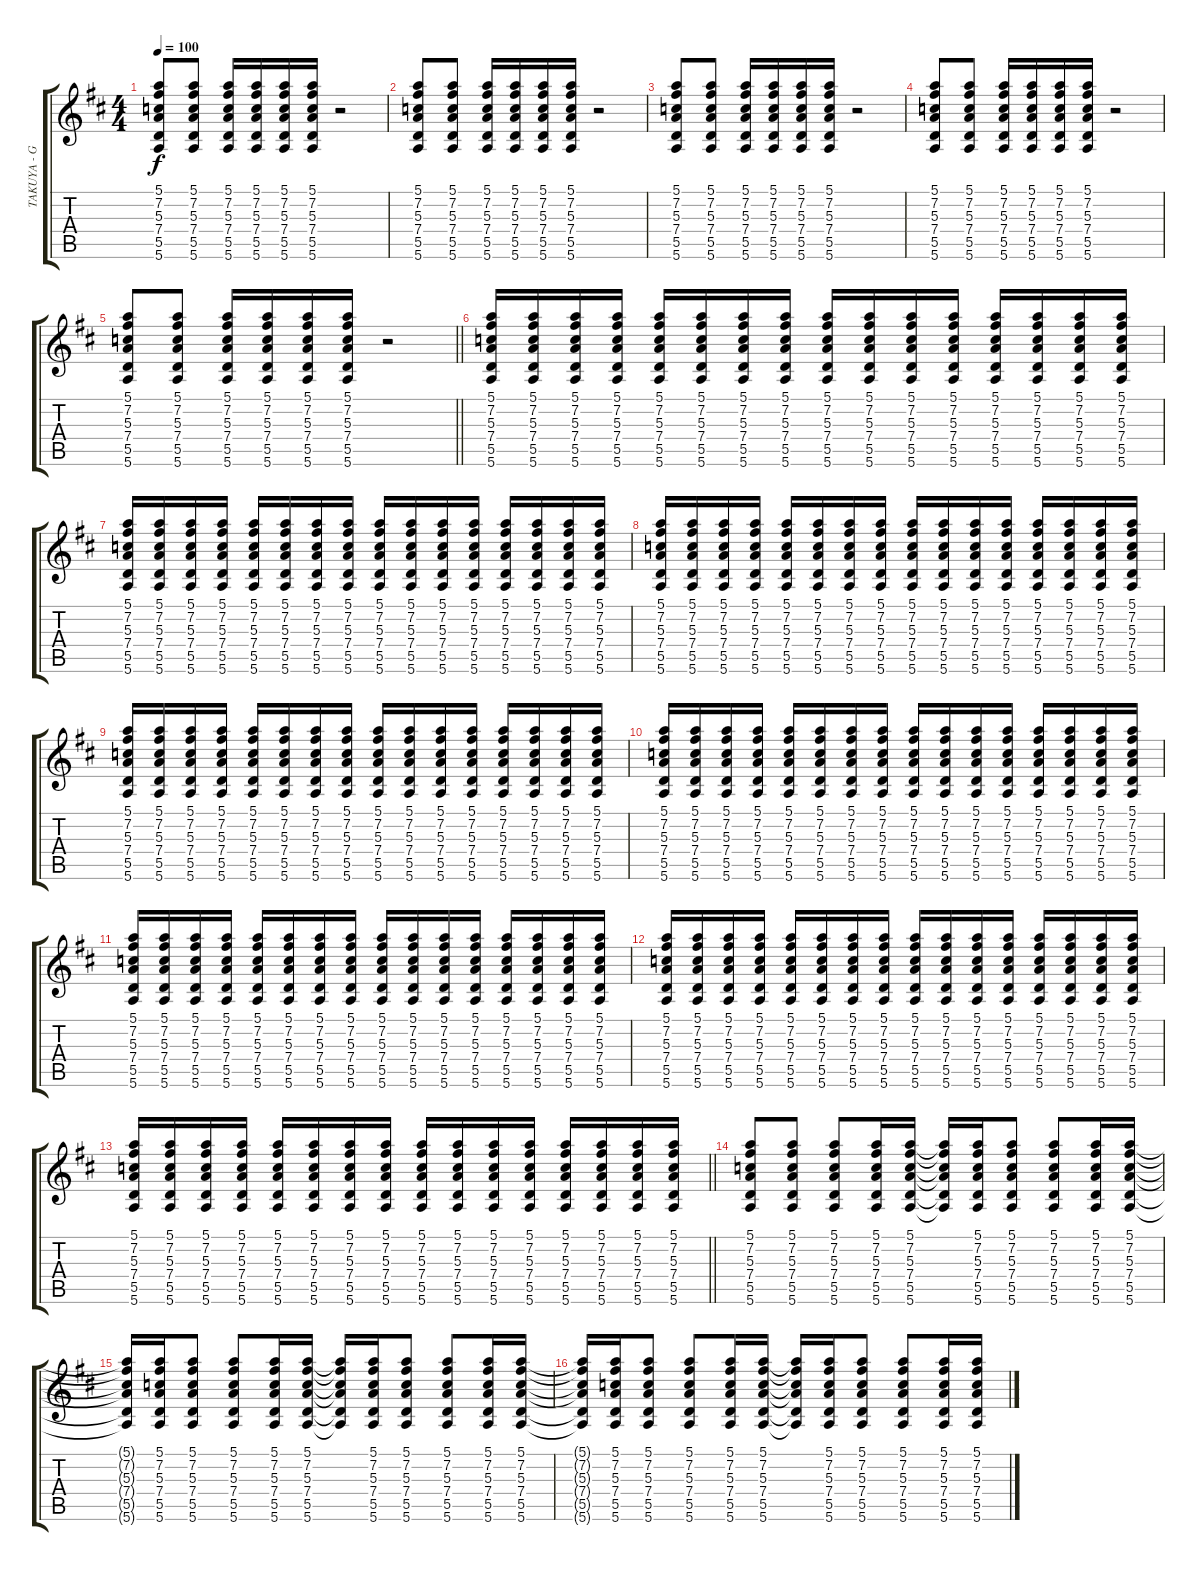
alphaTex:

\track ("TAKUYA - Guitar 1" "TAKUYA - G") {instrument distortionguitar}
\staff {score tabs}
\tuning (E4 B3 G3 D3 A2 E2) {hide}
\ts (4 4)
\tempo 100
\clef g2
\ks d
(5.1 7.2 5.3 7.4 5.5 5.6).8{dy f} (5.1 7.2 5.3 7.4 5.5 5.6).8 (5.1 7.2 5.3 7.4 5.5 5.6).16 (5.1 7.2 5.3 7.4 5.5 5.6).16 (5.1 7.2 5.3 7.4 5.5 5.6).16 (5.1 7.2 5.3 7.4 5.5 5.6).16 r.2 |
(5.1 7.2 5.3 7.4 5.5 5.6).8 (5.1 7.2 5.3 7.4 5.5 5.6).8 (5.1 7.2 5.3 7.4 5.5 5.6).16 (5.1 7.2 5.3 7.4 5.5 5.6).16 (5.1 7.2 5.3 7.4 5.5 5.6).16 (5.1 7.2 5.3 7.4 5.5 5.6).16 r.2 |
(5.1 7.2 5.3 7.4 5.5 5.6).8 (5.1 7.2 5.3 7.4 5.5 5.6).8 (5.1 7.2 5.3 7.4 5.5 5.6).16 (5.1 7.2 5.3 7.4 5.5 5.6).16 (5.1 7.2 5.3 7.4 5.5 5.6).16 (5.1 7.2 5.3 7.4 5.5 5.6).16 r.2 |
(5.1 7.2 5.3 7.4 5.5 5.6).8 (5.1 7.2 5.3 7.4 5.5 5.6).8 (5.1 7.2 5.3 7.4 5.5 5.6).16 (5.1 7.2 5.3 7.4 5.5 5.6).16 (5.1 7.2 5.3 7.4 5.5 5.6).16 (5.1 7.2 5.3 7.4 5.5 5.6).16 r.2 |
\barLineRight lightlight
(5.1 7.2 5.3 7.4 5.5 5.6).8 (5.1 7.2 5.3 7.4 5.5 5.6).8 (5.1 7.2 5.3 7.4 5.5 5.6).16 (5.1 7.2 5.3 7.4 5.5 5.6).16 (5.1 7.2 5.3 7.4 5.5 5.6).16 (5.1 7.2 5.3 7.4 5.5 5.6).16 r.2 |
(5.1 7.2 5.3 7.4 5.5 5.6).16 (5.1 7.2 5.3 7.4 5.5 5.6).16 (5.1 7.2 5.3 7.4 5.5 5.6).16 (5.1 7.2 5.3 7.4 5.5 5.6).16 (5.1 7.2 5.3 7.4 5.5 5.6).16 (5.1 7.2 5.3 7.4 5.5 5.6).16 (5.1 7.2 5.3 7.4 5.5 5.6).16 (5.1 7.2 5.3 7.4 5.5 5.6).16 (5.1 7.2 5.3 7.4 5.5 5.6).16 (5.1 7.2 5.3 7.4 5.5 5.6).16 (5.1 7.2 5.3 7.4 5.5 5.6).16 (5.1 7.2 5.3 7.4 5.5 5.6).16 (5.1 7.2 5.3 7.4 5.5 5.6).16 (5.1 7.2 5.3 7.4 5.5 5.6).16 (5.1 7.2 5.3 7.4 5.5 5.6).16 (5.1 7.2 5.3 7.4 5.5 5.6).16 |
(5.1 7.2 5.3 7.4 5.5 5.6).16 (5.1 7.2 5.3 7.4 5.5 5.6).16 (5.1 7.2 5.3 7.4 5.5 5.6).16 (5.1 7.2 5.3 7.4 5.5 5.6).16 (5.1 7.2 5.3 7.4 5.5 5.6).16 (5.1 7.2 5.3 7.4 5.5 5.6).16 (5.1 7.2 5.3 7.4 5.5 5.6).16 (5.1 7.2 5.3 7.4 5.5 5.6).16 (5.1 7.2 5.3 7.4 5.5 5.6).16 (5.1 7.2 5.3 7.4 5.5 5.6).16 (5.1 7.2 5.3 7.4 5.5 5.6).16 (5.1 7.2 5.3 7.4 5.5 5.6).16 (5.1 7.2 5.3 7.4 5.5 5.6).16 (5.1 7.2 5.3 7.4 5.5 5.6).16 (5.1 7.2 5.3 7.4 5.5 5.6).16 (5.1 7.2 5.3 7.4 5.5 5.6).16 |
(5.1 7.2 5.3 7.4 5.5 5.6).16 (5.1 7.2 5.3 7.4 5.5 5.6).16 (5.1 7.2 5.3 7.4 5.5 5.6).16 (5.1 7.2 5.3 7.4 5.5 5.6).16 (5.1 7.2 5.3 7.4 5.5 5.6).16 (5.1 7.2 5.3 7.4 5.5 5.6).16 (5.1 7.2 5.3 7.4 5.5 5.6).16 (5.1 7.2 5.3 7.4 5.5 5.6).16 (5.1 7.2 5.3 7.4 5.5 5.6).16 (5.1 7.2 5.3 7.4 5.5 5.6).16 (5.1 7.2 5.3 7.4 5.5 5.6).16 (5.1 7.2 5.3 7.4 5.5 5.6).16 (5.1 7.2 5.3 7.4 5.5 5.6).16 (5.1 7.2 5.3 7.4 5.5 5.6).16 (5.1 7.2 5.3 7.4 5.5 5.6).16 (5.1 7.2 5.3 7.4 5.5 5.6).16 |
(5.1 7.2 5.3 7.4 5.5 5.6).16 (5.1 7.2 5.3 7.4 5.5 5.6).16 (5.1 7.2 5.3 7.4 5.5 5.6).16 (5.1 7.2 5.3 7.4 5.5 5.6).16 (5.1 7.2 5.3 7.4 5.5 5.6).16 (5.1 7.2 5.3 7.4 5.5 5.6).16 (5.1 7.2 5.3 7.4 5.5 5.6).16 (5.1 7.2 5.3 7.4 5.5 5.6).16 (5.1 7.2 5.3 7.4 5.5 5.6).16 (5.1 7.2 5.3 7.4 5.5 5.6).16 (5.1 7.2 5.3 7.4 5.5 5.6).16 (5.1 7.2 5.3 7.4 5.5 5.6).16 (5.1 7.2 5.3 7.4 5.5 5.6).16 (5.1 7.2 5.3 7.4 5.5 5.6).16 (5.1 7.2 5.3 7.4 5.5 5.6).16 (5.1 7.2 5.3 7.4 5.5 5.6).16 |
(5.1 7.2 5.3 7.4 5.5 5.6).16 (5.1 7.2 5.3 7.4 5.5 5.6).16 (5.1 7.2 5.3 7.4 5.5 5.6).16 (5.1 7.2 5.3 7.4 5.5 5.6).16 (5.1 7.2 5.3 7.4 5.5 5.6).16 (5.1 7.2 5.3 7.4 5.5 5.6).16 (5.1 7.2 5.3 7.4 5.5 5.6).16 (5.1 7.2 5.3 7.4 5.5 5.6).16 (5.1 7.2 5.3 7.4 5.5 5.6).16 (5.1 7.2 5.3 7.4 5.5 5.6).16 (5.1 7.2 5.3 7.4 5.5 5.6).16 (5.1 7.2 5.3 7.4 5.5 5.6).16 (5.1 7.2 5.3 7.4 5.5 5.6).16 (5.1 7.2 5.3 7.4 5.5 5.6).16 (5.1 7.2 5.3 7.4 5.5 5.6).16 (5.1 7.2 5.3 7.4 5.5 5.6).16 |
(5.1 7.2 5.3 7.4 5.5 5.6).16 (5.1 7.2 5.3 7.4 5.5 5.6).16 (5.1 7.2 5.3 7.4 5.5 5.6).16 (5.1 7.2 5.3 7.4 5.5 5.6).16 (5.1 7.2 5.3 7.4 5.5 5.6).16 (5.1 7.2 5.3 7.4 5.5 5.6).16 (5.1 7.2 5.3 7.4 5.5 5.6).16 (5.1 7.2 5.3 7.4 5.5 5.6).16 (5.1 7.2 5.3 7.4 5.5 5.6).16 (5.1 7.2 5.3 7.4 5.5 5.6).16 (5.1 7.2 5.3 7.4 5.5 5.6).16 (5.1 7.2 5.3 7.4 5.5 5.6).16 (5.1 7.2 5.3 7.4 5.5 5.6).16 (5.1 7.2 5.3 7.4 5.5 5.6).16 (5.1 7.2 5.3 7.4 5.5 5.6).16 (5.1 7.2 5.3 7.4 5.5 5.6).16 |
(5.1 7.2 5.3 7.4 5.5 5.6).16 (5.1 7.2 5.3 7.4 5.5 5.6).16 (5.1 7.2 5.3 7.4 5.5 5.6).16 (5.1 7.2 5.3 7.4 5.5 5.6).16 (5.1 7.2 5.3 7.4 5.5 5.6).16 (5.1 7.2 5.3 7.4 5.5 5.6).16 (5.1 7.2 5.3 7.4 5.5 5.6).16 (5.1 7.2 5.3 7.4 5.5 5.6).16 (5.1 7.2 5.3 7.4 5.5 5.6).16 (5.1 7.2 5.3 7.4 5.5 5.6).16 (5.1 7.2 5.3 7.4 5.5 5.6).16 (5.1 7.2 5.3 7.4 5.5 5.6).16 (5.1 7.2 5.3 7.4 5.5 5.6).16 (5.1 7.2 5.3 7.4 5.5 5.6).16 (5.1 7.2 5.3 7.4 5.5 5.6).16 (5.1 7.2 5.3 7.4 5.5 5.6).16 |
\barLineRight lightlight
(5.1 7.2 5.3 7.4 5.5 5.6).16 (5.1 7.2 5.3 7.4 5.5 5.6).16 (5.1 7.2 5.3 7.4 5.5 5.6).16 (5.1 7.2 5.3 7.4 5.5 5.6).16 (5.1 7.2 5.3 7.4 5.5 5.6).16 (5.1 7.2 5.3 7.4 5.5 5.6).16 (5.1 7.2 5.3 7.4 5.5 5.6).16 (5.1 7.2 5.3 7.4 5.5 5.6).16 (5.1 7.2 5.3 7.4 5.5 5.6).16 (5.1 7.2 5.3 7.4 5.5 5.6).16 (5.1 7.2 5.3 7.4 5.5 5.6).16 (5.1 7.2 5.3 7.4 5.5 5.6).16 (5.1 7.2 5.3 7.4 5.5 5.6).16 (5.1 7.2 5.3 7.4 5.5 5.6).16 (5.1 7.2 5.3 7.4 5.5 5.6).16 (5.1 7.2 5.3 7.4 5.5 5.6).16 |
(5.1 7.2 5.3 7.4 5.5 5.6).8 (5.1 7.2 5.3 7.4 5.5 5.6).8 (5.1 7.2 5.3 7.4 5.5 5.6).8 (5.1 7.2 5.3 7.4 5.5 5.6).16 (5.1 7.2 5.3 7.4 5.5 5.6).16 (5.1{t} 7.2{t} 5.3{t} 7.4{t} 5.5{t} 5.6{t}).16 (5.1 7.2 5.3 7.4 5.5 5.6).16 (5.1 7.2 5.3 7.4 5.5 5.6).8 (5.1 7.2 5.3 7.4 5.5 5.6).8 (5.1 7.2 5.3 7.4 5.5 5.6).16 (5.1 7.2 5.3 7.4 5.5 5.6).16 |
(5.1{t} 7.2{t} 5.3{t} 7.4{t} 5.5{t} 5.6{t}).16 (5.1 7.2 5.3 7.4 5.5 5.6).16 (5.1 7.2 5.3 7.4 5.5 5.6).8 (5.1 7.2 5.3 7.4 5.5 5.6).8 (5.1 7.2 5.3 7.4 5.5 5.6).16 (5.1 7.2 5.3 7.4 5.5 5.6).16 (5.1{t} 7.2{t} 5.3{t} 7.4{t} 5.5{t} 5.6{t}).16 (5.1 7.2 5.3 7.4 5.5 5.6).16 (5.1 7.2 5.3 7.4 5.5 5.6).8 (5.1 7.2 5.3 7.4 5.5 5.6).8 (5.1 7.2 5.3 7.4 5.5 5.6).16 (5.1 7.2 5.3 7.4 5.5 5.6).16 |
(5.1{t} 7.2{t} 5.3{t} 7.4{t} 5.5{t} 5.6{t}).16 (5.1 7.2 5.3 7.4 5.5 5.6).16 (5.1 7.2 5.3 7.4 5.5 5.6).8 (5.1 7.2 5.3 7.4 5.5 5.6).8 (5.1 7.2 5.3 7.4 5.5 5.6).16 (5.1 7.2 5.3 7.4 5.5 5.6).16 (5.1{t} 7.2{t} 5.3{t} 7.4{t} 5.5{t} 5.6{t}).16 (5.1 7.2 5.3 7.4 5.5 5.6).16 (5.1 7.2 5.3 7.4 5.5 5.6).8 (5.1 7.2 5.3 7.4 5.5 5.6).8 (5.1 7.2 5.3 7.4 5.5 5.6).16 (5.1 7.2 5.3 7.4 5.5 5.6).16
